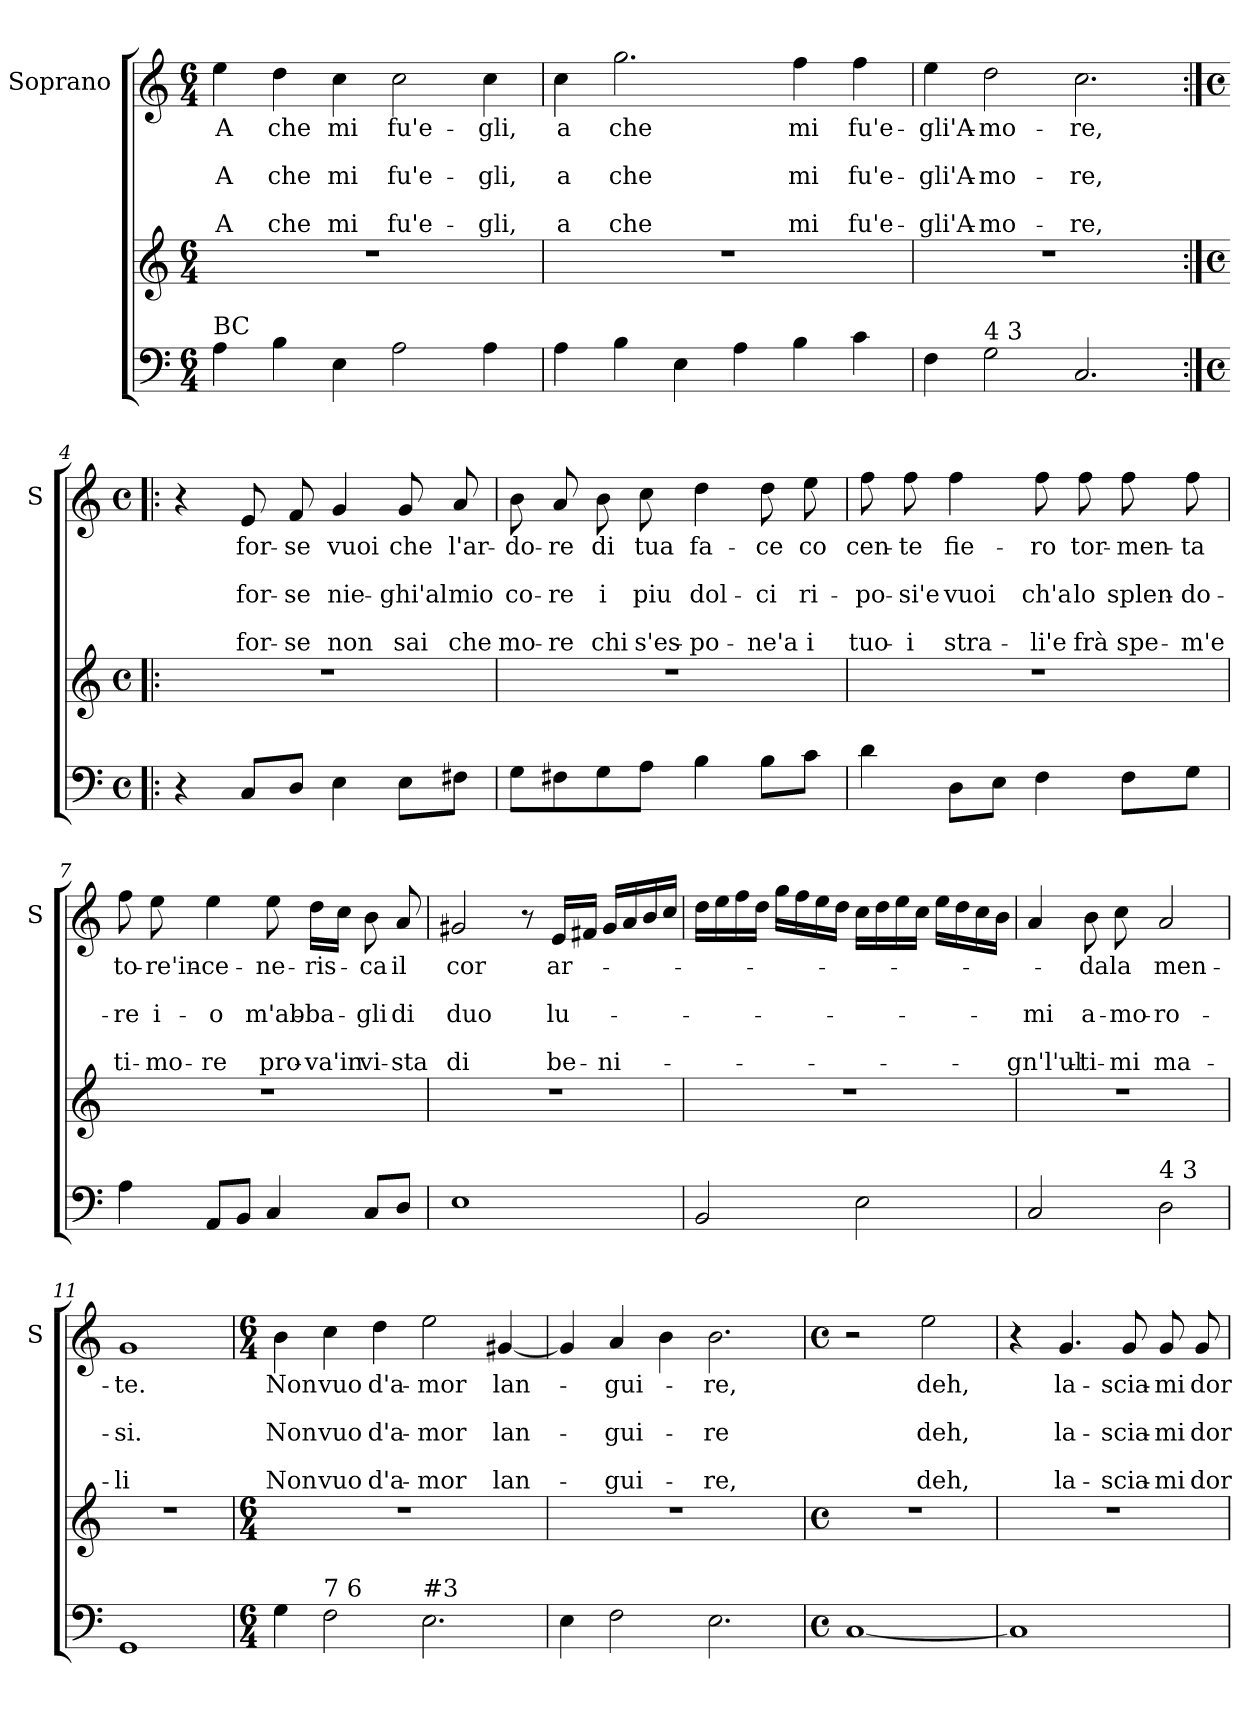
**kern	**kern	**kern	**text	**text	**text	**text	**text
*part2	*part2	*part1	*part1	*part1	*part1	*part1	*part1
*staff3	*staff2	*staff1	*staff1	*staff1	*staff1	*staff1	*staff1
*	*	*I"Soprano	*	*	*	*	*
*	*	*I'S	*	*	*	*	*
*clefF4	*clefG2	*clefG2	*	*	*	*	*
*k[]	*k[]	*k[]	*	*	*	*	*
*C:	*C:	*C:	*	*	*	*	*
*M6/4	*M6/4	*M6/4	*	*	*	*	*
=1	=1	=1	=1	=1	=1	=1	=1
!LO:TX:a:t=BC	!	!	!	!	!	!	!
!	!	!	!LO:LY:b	!	!LO:LY:b	!	!LO:LY:b
4A\	1.r	4ee\	A	.	A	.	A
!	!	!	!LO:LY:b	!	!LO:LY:b	!	!LO:LY:b
4B\	.	4dd\	che	.	che	.	che
!	!	!	!LO:LY:b	!	!LO:LY:b	!	!LO:LY:b
4E\	.	4cc\	mi	.	mi	.	mi
!	!	!	!LO:LY:b	!	!LO:LY:b	!	!LO:LY:b
2A\	.	2cc\	fu'e-	.	fu'e-	.	fu'e-
!	!	!	!LO:LY:b	!	!LO:LY:b	!	!LO:LY:b
4A\	.	4cc\	-gli,	.	-gli,	.	-gli,
=2	=2	=2	=2	=2	=2	=2	=2
!	!	!	!LO:LY:b	!	!LO:LY:b	!	!LO:LY:b
4A\	1.r	4cc\	a	.	a	.	a
!	!	!	!LO:LY:b	!	!LO:LY:b	!	!LO:LY:b
4B\	.	2.gg\	che	.	che	.	che
4E\	.	.	.	.	.	.	.
4A\	.	.	.	.	.	.	.
!	!	!	!LO:LY:b	!	!LO:LY:b	!	!LO:LY:b
4B\	.	4ff\	mi	.	mi	.	mi
!	!	!	!LO:LY:b	!	!LO:LY:b	!	!LO:LY:b
4c\	.	4ff\	fu'e-	.	fu'e-	.	fu'e-
=3	=3	=3	=3	=3	=3	=3	=3
!	!	!	!LO:LY:b	!	!LO:LY:b	!	!LO:LY:b
4F\	1.r	4ee\	-gli'A-	.	-gli'A-	.	-gli'A-
!LO:TX:a:t=4  3	!	!	!	!	!	!	!
!	!	!	!LO:LY:b	!	!LO:LY:b	!	!LO:LY:b
2G\	.	2dd\	-mo-	.	-mo-	.	-mo-
!	!	!	!LO:LY:b	!	!LO:LY:b	!	!LO:LY:b
2.C/	.	2.cc\	-re,	.	-re,	.	-re,
=4:|!|:	=4:|!|:	=4:|!|:	=4:|!|:	=4:|!|:	=4:|!|:	=4:|!|:	=4:|!|:
*M4/4	*M4/4	*M4/4	*	*	*	*	*
*met(c)	*met(c)	*met(c)	*	*	*	*	*
4r	1r	4r	.	.	.	.	.
!	!	!	!LO:LY:b	!	!LO:LY:b	!	!LO:LY:b
8C/L	.	8e/	for-	.	for-	.	for-
!	!	!	!LO:LY:b	!	!LO:LY:b	!	!LO:LY:b
8D/J	.	8f/	-se	.	-se	.	-se
!	!	!	!LO:LY:b	!	!LO:LY:b	!	!LO:LY:b
4E\	.	4g/	vuoi	.	nie-	.	non
!	!	!	!LO:LY:b	!	!LO:LY:b	!	!LO:LY:b
8E\L	.	8g/	che	.	-ghi'al	.	sai
!	!	!	!LO:LY:b	!	!LO:LY:b	!	!LO:LY:b
8F#X\J	.	8a/	l'ar-	.	mio	.	che
!!LO:LB:g=z
=5	=5	=5	=5	=5	=5	=5	=5
!	!	!	!LO:LY:b	!	!LO:LY:b	!	!LO:LY:b
8G\L	1r	8b\	-do-	.	co-	.	mo-
!	!	!	!LO:LY:b	!	!LO:LY:b	!	!LO:LY:b
8F#X\	.	8a/	-re	.	-re	.	-re
!	!	!	!LO:LY:b	!	!LO:LY:b	!	!LO:LY:b
8G\	.	8b\	di	.	i	.	chi
!	!	!	!LO:LY:b	!	!LO:LY:b	!	!LO:LY:b
8A\J	.	8cc\	tua	.	piu	.	s'es-
!	!	!	!LO:LY:b	!	!LO:LY:b	!	!LO:LY:b
4B\	.	4dd\	fa-	.	dol-	.	-po-
!	!	!	!LO:LY:b	!	!LO:LY:b	!	!LO:LY:b
8B\L	.	8dd\	-ce	.	-ci	.	-ne'a
!	!	!	!LO:LY:b	!	!LO:LY:b	!	!LO:LY:b
8c\J	.	8ee\	co	.	ri-	.	i
=6	=6	=6	=6	=6	=6	=6	=6
!	!	!	!LO:LY:b	!	!LO:LY:b	!	!LO:LY:b
4d\	1r	8ff\	cen-	.	-po-	.	tuo-
!	!	!	!LO:LY:b	!	!LO:LY:b	!	!LO:LY:b
.	.	8ff\	-te	.	-si'e	.	-i
!	!	!	!LO:LY:b	!	!LO:LY:b	!	!LO:LY:b
8D\L	.	4ff\	fie-	.	vuoi	.	stra-
8E\J	.	.	.	.	.	.	.
!	!	!	!LO:LY:b	!	!LO:LY:b	!	!LO:LY:b
4F\	.	8ff\	-ro	.	ch'a	.	-li'e
!	!	!	!LO:LY:b	!	!LO:LY:b	!	!LO:LY:b
.	.	8ff\	tor-	.	lo	.	frà
!	!	!	!LO:LY:b	!	!LO:LY:b	!	!LO:LY:b
8F\L	.	8ff\	-men-	.	splen-	.	spe-
!	!	!	!LO:LY:b	!	!LO:LY:b	!	!LO:LY:b
8G\J	.	8ff\	-ta	.	-do-	.	-m'e
=7	=7	=7	=7	=7	=7	=7	=7
!	!	!	!LO:LY:b	!	!LO:LY:b	!	!LO:LY:b
4A\	1r	8ff\	to-	.	-re	.	ti-
!	!	!	!LO:LY:b	!	!LO:LY:b	!	!LO:LY:b
.	.	8ee\	-re'in-	.	i-	.	-mo-
!	!	!	!LO:LY:b	!	!LO:LY:b	!	!LO:LY:b
8AA/L	.	4ee\	-ce-	.	-o	.	-re
8BB/J	.	.	.	.	.	.	.
!	!	!	!LO:LY:b	!	!LO:LY:b	!	!LO:LY:b
4C/	.	8ee\	-ne-	.	m'ab-	.	pro-
!	!	!	!LO:LY:b	!	!LO:LY:b	!	!LO:LY:b
.	.	16dd\LL	-ris-	.	-ba-	.	-va'in
.	.	16cc\JJ	.	.	.	.	.
!	!	!	!LO:LY:b	!	!LO:LY:b	!	!LO:LY:b
8C/L	.	8b\	-ca	.	-gli	.	vi-
!	!	!	!LO:LY:b	!	!LO:LY:b	!	!LO:LY:b
8D/J	.	8a/	il	.	di	.	-sta
=8	=8	=8	=8	=8	=8	=8	=8
!	!	!	!LO:LY:b	!	!LO:LY:b	!	!LO:LY:b
1E	1r	2g#X/	cor	.	duo	.	di
.	.	8r	.	.	.	.	.
!	!	!	!LO:LY:b	!	!LO:LY:b	!	!LO:LY:b
.	.	16e/LL	ar-	.	lu-	.	be-
.	.	16f#X/JJ	.	.	.	.	.
!	!	!	!	!	!	!	!LO:LY:b
.	.	16g#/LL	.	.	.	.	-ni-
.	.	16a/	.	.	.	.	.
.	.	16b/	.	.	.	.	.
.	.	16cc/JJ	.	.	.	.	.
!!LO:PB:g=z
=9	=9	=9	=9	=9	=9	=9	=9
2BB/	1r	16dd\LL	.	.	.	.	.
.	.	16ee\	.	.	.	.	.
.	.	16ff\	.	.	.	.	.
.	.	16dd\JJ	.	.	.	.	.
.	.	16gg\LL	.	.	.	.	.
.	.	16ff\	.	.	.	.	.
.	.	16ee\	.	.	.	.	.
.	.	16dd\JJ	.	.	.	.	.
2E\	.	16cc\LL	.	.	.	.	.
.	.	16dd\	.	.	.	.	.
.	.	16ee\	.	.	.	.	.
.	.	16cc\JJ	.	.	.	.	.
.	.	16ee\LL	.	.	.	.	.
.	.	16dd\	.	.	.	.	.
.	.	16cc\	.	.	.	.	.
.	.	16b\JJ	.	.	.	.	.
=10	=10	=10	=10	=10	=10	=10	=10
!	!	!	!	!	!LO:LY:b	!	!LO:LY:b
2C/	1r	4a/	.	.	-mi	.	-gn'l'ul-
!	!	!	!LO:LY:b	!	!LO:LY:b	!	!LO:LY:b
.	.	8b\	-da	.	a-	.	-ti-
!	!	!	!LO:LY:b	!	!LO:LY:b	!	!LO:LY:b
.	.	8cc\	la	.	-mo-	.	-mi
!LO:TX:a:t=4  3	!	!	!	!	!	!	!
!	!	!	!LO:LY:b	!	!LO:LY:b	!	!LO:LY:b
2D\	.	2a/	men-	.	-ro-	.	ma-
=11	=11	=11	=11	=11	=11	=11	=11
!	!	!	!LO:LY:b	!	!LO:LY:b	!	!LO:LY:b
1GG	1r	1g	-te.	.	-si.	.	-li
=12	=12	=12	=12	=12	=12	=12	=12
*M6/4	*M6/4	*M6/4	*	*	*	*	*
!	!	!	!LO:LY:b	!	!LO:LY:b	!	!LO:LY:b
4G\	1.r	4b\	Non	.	Non	.	Non
!LO:TX:a:t=7 6	!	!	!	!	!	!	!
!	!	!	!LO:LY:b	!	!LO:LY:b	!	!LO:LY:b
2F\	.	4cc\	vuo	.	vuo	.	vuo
!	!	!	!LO:LY:b	!	!LO:LY:b	!	!LO:LY:b
.	.	4dd\	d'a-	.	d'a-	.	d'a-
!LO:TX:a:t=#3	!	!	!	!	!	!	!
!	!	!	!LO:LY:b	!	!LO:LY:b	!	!LO:LY:b
2.E\	.	2ee\	-mor	.	-mor	.	-mor
!	!	!	!LO:LY:b	!	!LO:LY:b	!	!LO:LY:b
.	.	[4g#X/	lan-	.	lan-	.	lan-
!!LO:LB:g=z
=13	=13	=13	=13	=13	=13	=13	=13
4E\	1.r	4g#/]	.	.	.	.	.
!	!	!	!LO:LY:b	!	!LO:LY:b	!	!LO:LY:b
2F\	.	4a/	-gui-	.	-gui-	.	-gui-
.	.	4b\	.	.	.	.	.
!	!	!	!LO:LY:b	!	!LO:LY:b	!	!LO:LY:b
2.E\	.	2.b\	-re,	.	-re	.	-re,
=14	=14	=14	=14	=14	=14	=14	=14
*M4/4	*M4/4	*M4/4	*	*	*	*	*
*met(c)	*met(c)	*met(c)	*	*	*	*	*
[1C	1r	2r	.	.	.	.	.
!	!	!	!LO:LY:b	!	!LO:LY:b	!	!LO:LY:b
.	.	2ee\	deh,	.	deh,	.	deh,
=15	=15	=15	=15	=15	=15	=15	=15
1C]	1r	4r	.	.	.	.	.
!	!	!	!LO:LY:b	!	!LO:LY:b	!	!LO:LY:b
.	.	4.g/	la-	.	la-	.	la-
!	!	!	!LO:LY:b	!	!LO:LY:b	!	!LO:LY:b
.	.	8g/	-scia-	.	-scia-	.	-scia-
!	!	!	!LO:LY:b	!	!LO:LY:b	!	!LO:LY:b
.	.	8g/	-mi	.	-mi	.	-mi
!	!	!	!LO:LY:b	!	!LO:LY:b	!	!LO:LY:b
.	.	8g/	dor-	.	dor-	.	dor-
=	=	=	=	=	=	=	=
*-	*-	*-	*-	*-	*-	*-	*-
